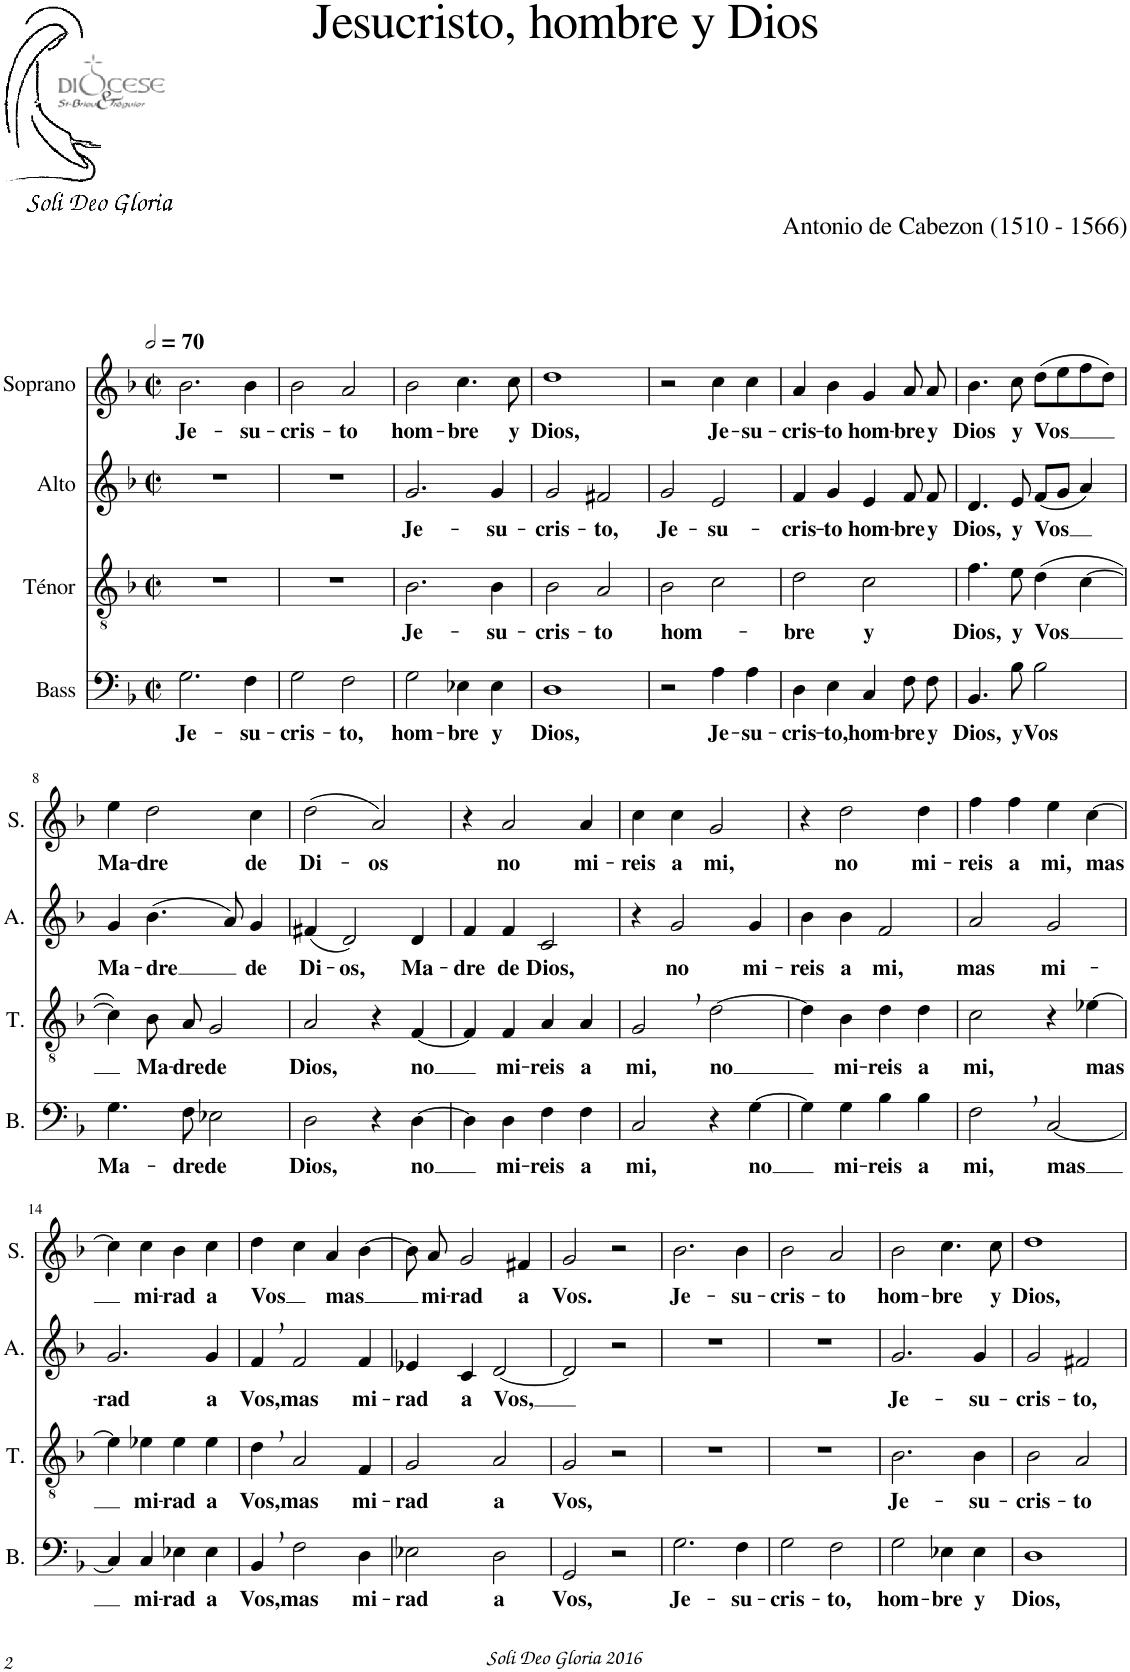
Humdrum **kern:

**kern	**text	**kern	**text	**kern	**text	**kern	**text
*part4	*part4	*part3	*part3	*part2	*part2	*part1	*part1
*staff4	*staff4	*staff3	*staff3	*staff2	*staff2	*staff1	*staff1
*I"Bass	*	*I"Ténor	*	*I"Alto	*	*I"Soprano	*
*I'B.	*	*I'T.	*	*I'A.	*	*I'S.	*
*clefF4	*	*clefGv2	*	*clefG2	*	*clefG2	*
*k[b-]	*	*k[b-]	*	*k[b-]	*	*k[b-]	*
*M2/2	*	*M2/2	*	*M2/2	*	*M2/2	*
*met(c|)	*	*met(c|)	*	*met(c|)	*	*met(c|)	*
*MM140	*	*MM140	*	*MM140	*	*MM140	*
=1	=1	=1	=1	=1	=1	=1	=1
!	!LO:LY:b	!	!	!	!	!	!LO:LY:b
2.G\	Je-	1r	.	1r	.	2.b-\	Je-
!	!LO:LY:b	!	!	!	!	!	!LO:LY:b
4F\	-su-	.	.	.	.	4b-\	-su-
=2	=2	=2	=2	=2	=2	=2	=2
!	!LO:LY:b	!	!	!	!	!	!LO:LY:b
2G\	-cris-	1r	.	1r	.	2b-\	-cris-
!	!LO:LY:b	!	!	!	!	!	!LO:LY:b
2F\	-to,	.	.	.	.	2a/	-to
=3	=3	=3	=3	=3	=3	=3	=3
!	!LO:LY:b	!	!LO:LY:b	!	!LO:LY:b	!	!LO:LY:b
2G\	hom-	2.B-\	Je-	2.g/	Je-	2b-\	hom-
!	!LO:LY:b	!	!	!	!	!	!LO:LY:b
4E-X\	-bre	.	.	.	.	4.cc\	-bre
!	!LO:LY:b	!	!LO:LY:b	!	!LO:LY:b	!	!
4E-\	y	4B-\	-su-	4g/	-su-	.	.
!	!	!	!	!	!	!	!LO:LY:b
.	.	.	.	.	.	8cc\	y
=4	=4	=4	=4	=4	=4	=4	=4
!	!LO:LY:b	!	!LO:LY:b	!	!LO:LY:b	!	!LO:LY:b
1D	Dios,	2B-\	-cris-	2g/	-cris-	1dd	Dios,
!	!	!	!LO:LY:b	!	!LO:LY:b	!	!
.	.	2A/	-to	2f#X/	-to,	.	.
=5	=5	=5	=5	=5	=5	=5	=5
!	!	!	!LO:LY:b	!	!LO:LY:b	!	!
2r	.	2B-\	hom-	2g/	Je-	2r	.
!	!LO:LY:b	!	!	!	!LO:LY:b	!	!LO:LY:b
4A\	Je-	2c\	.	2e/	-su-	4cc\	Je-
!	!LO:LY:b	!	!	!	!	!	!LO:LY:b
4A\	-su-	.	.	.	.	4cc\	-su-
=6	=6	=6	=6	=6	=6	=6	=6
!	!LO:LY:b	!	!LO:LY:b	!	!LO:LY:b	!	!LO:LY:b
4D\	-cris-	2d\	-bre	4f/	-cris-	4a/	-cris-
!	!LO:LY:b	!	!	!	!LO:LY:b	!	!LO:LY:b
4E\	-to,	.	.	4g/	-to	4b-\	-to
!	!LO:LY:b	!	!LO:LY:b	!	!LO:LY:b	!	!LO:LY:b
4C/	hom-	2c\	y	4e/	hom-	4g/	hom-
!	!LO:LY:b	!	!	!	!LO:LY:b	!	!LO:LY:b
8F\L	-bre	.	.	8f/	-bre	8a/	-bre
!	!LO:LY:b	!	!	!	!LO:LY:b	!	!LO:LY:b
8F\J	y	.	.	8f/	y	8a/	y
=7	=7	=7	=7	=7	=7	=7	=7
!	!LO:LY:b	!	!LO:LY:b	!	!LO:LY:b	!	!LO:LY:b
4.BB-/	Dios,	4.f\	Dios,	4.d/	Dios,	4.b-\	Dios
!	!LO:LY:b	!	!LO:LY:b	!	!LO:LY:b	!	!LO:LY:b
8B-\	y	8e\	y	8e/	y	8cc\	y
!	!LO:LY:b	!	!LO:LY:b	!	!LO:LY:b	!	!LO:LY:b
2B-\	Vos	(4d\	Vos	(8f/L	Vos	(8dd\L	Vos
.	.	.	.	8g/J	.	8ee\	.
.	.	[4c\	.	4a/)	.	8ff\	.
.	.	.	.	.	.	8dd\J)	.
!!LO:LB:g=z
=8	=8	=8	=8	=8	=8	=8	=8
!	!LO:LY:b	!	!	!	!LO:LY:b	!	!LO:LY:b
4.G\	Ma-	4c\])	.	4g/	Ma-	4ee\	Ma-
!	!	!	!LO:LY:b	!	!LO:LY:b	!	!LO:LY:b
.	.	8B-/L	Ma-	(4.b-\	-dre	2dd\	-dre
!	!LO:LY:b	!	!LO:LY:b	!	!	!	!
8F\	-dre	8A/J	-dre	.	.	.	.
!	!LO:LY:b	!	!LO:LY:b	!	!	!	!
2E-X\	de	2G/	de	.	.	.	.
.	.	.	.	8a/)	.	.	.
!	!	!	!	!	!LO:LY:b	!	!LO:LY:b
.	.	.	.	4g/	de	4cc\	de
=9	=9	=9	=9	=9	=9	=9	=9
!	!LO:LY:b	!	!LO:LY:b	!	!LO:LY:b	!	!LO:LY:b
2D\	Dios,	2A/	Dios,	(4f#X/	Di-	(2dd\	Di-
!	!	!	!	!	!LO:LY:b	!	!
.	.	.	.	2d/)	-os,	.	.
!	!	!	!	!	!	!	!LO:LY:b
4r	.	4r	.	.	.	2a/)	-os
!	!LO:LY:b	!	!LO:LY:b	!	!LO:LY:b	!	!
[4D\	no	[4F/	no	4d/	Ma-	.	.
=10	=10	=10	=10	=10	=10	=10	=10
!	!	!	!	!	!LO:LY:b	!	!
4D\]	.	4F/]	.	4f/	-dre	4r	.
!	!LO:LY:b	!	!LO:LY:b	!	!LO:LY:b	!	!LO:LY:b
4D\	mi-	4F/	mi-	4f/	de	2a/	no
!	!LO:LY:b	!	!LO:LY:b	!	!LO:LY:b	!	!
4F\	-reis	4A/	-reis	2c/	Dios,	.	.
!	!LO:LY:b	!	!LO:LY:b	!	!	!	!LO:LY:b
4F\	a	4A/	a	.	.	4a/	mi-
=11	=11	=11	=11	=11	=11	=11	=11
!	!LO:LY:b	!	!LO:LY:b	!	!	!	!LO:LY:b
2C/	mi,	2G,/	mi,	4r	.	4cc\	-reis
!	!	!	!	!	!LO:LY:b	!	!LO:LY:b
.	.	.	.	2g/	no	4cc\	a
!	!	!	!LO:LY:b	!	!	!	!LO:LY:b
4r	.	[2d\	no	.	.	2g/	mi,
!	!LO:LY:b	!	!	!	!LO:LY:b	!	!
[4G\	no	.	.	4g/	mi-	.	.
=12	=12	=12	=12	=12	=12	=12	=12
!	!	!	!	!	!LO:LY:b	!	!
4G\]	.	4d\]	.	4b-\	-reis	4r	.
!	!LO:LY:b	!	!LO:LY:b	!	!LO:LY:b	!	!LO:LY:b
4G\	mi-	4B-\	mi-	4b-\	a	2dd\	no
!	!LO:LY:b	!	!LO:LY:b	!	!LO:LY:b	!	!
4B-\	-reis	4d\	-reis	2f/	mi,	.	.
!	!LO:LY:b	!	!LO:LY:b	!	!	!	!LO:LY:b
4B-\	a	4d\	a	.	.	4dd\	mi-
=13	=13	=13	=13	=13	=13	=13	=13
!	!LO:LY:b	!	!LO:LY:b	!	!LO:LY:b	!	!LO:LY:b
2F,\	mi,	2c\	mi,	2a/	mas	4ff\	-reis
!	!	!	!	!	!	!	!LO:LY:b
.	.	.	.	.	.	4ff\	a
!	!LO:LY:b	!	!	!	!LO:LY:b	!	!LO:LY:b
[2C/	mas	4r	.	2g/	mi-	4ee\	mi,
!	!	!	!LO:LY:b	!	!	!	!LO:LY:b
.	.	[4e-X\	mas	.	.	[4cc\	mas
!!LO:LB:g=z
=14	=14	=14	=14	=14	=14	=14	=14
!	!	!	!	!	!LO:LY:b	!	!
4C/]	.	4e-\]	.	2.g/	-rad	4cc\]	.
!	!LO:LY:b	!	!LO:LY:b	!	!	!	!LO:LY:b
4C/	mi-	4e-X\	mi-	.	.	4cc\	mi-
!	!LO:LY:b	!	!LO:LY:b	!	!	!	!LO:LY:b
4E-X\	-rad	4e-\	-rad	.	.	4b-\	-rad
!	!LO:LY:b	!	!LO:LY:b	!	!LO:LY:b	!	!LO:LY:b
4E-\	a	4e-\	a	4g/	a	4cc\	a
=15	=15	=15	=15	=15	=15	=15	=15
!	!LO:LY:b	!	!LO:LY:b	!	!LO:LY:b	!	!LO:LY:b
4BB-,/	Vos,	4d,\	Vos,	4f,/	Vos,	4dd\	Vos
!	!LO:LY:b	!	!LO:LY:b	!	!LO:LY:b	!	!
2F\	mas	2A/	mas	2f/	mas	4cc\	.
!	!	!	!	!	!	!	!LO:LY:b
.	.	.	.	.	.	4a/	mas
!	!LO:LY:b	!	!LO:LY:b	!	!LO:LY:b	!	!
4D\	mi-	4F/	mi-	4f/	mi-	[4b-\	.
=16	=16	=16	=16	=16	=16	=16	=16
!	!LO:LY:b	!	!LO:LY:b	!	!LO:LY:b	!	!
2E-X\	-rad	2G/	-rad	4e-X/	-rad	8b-\]	.
!	!	!	!	!	!	!	!LO:LY:b
.	.	.	.	.	.	8a/	mi-
!	!	!	!	!	!LO:LY:b	!	!LO:LY:b
.	.	.	.	4c/	a	2g/	-rad
!	!LO:LY:b	!	!LO:LY:b	!	!LO:LY:b	!	!
2D\	a	2A/	a	[2d/	Vos,	.	.
!	!	!	!	!	!	!	!LO:LY:b
.	.	.	.	.	.	4f#X/	a
=17	=17	=17	=17	=17	=17	=17	=17
!	!LO:LY:b	!	!LO:LY:b	!	!	!	!LO:LY:b
2GG/	Vos,	2G/	Vos,	2d/]	.	2g/	Vos.
2r	.	2r	.	2r	.	2r	.
=18	=18	=18	=18	=18	=18	=18	=18
!	!LO:LY:b	!	!	!	!	!	!LO:LY:b
2.G\	Je-	1r	.	1r	.	2.b-\	Je-
!	!LO:LY:b	!	!	!	!	!	!LO:LY:b
4F\	-su-	.	.	.	.	4b-\	-su-
=19	=19	=19	=19	=19	=19	=19	=19
!	!LO:LY:b	!	!	!	!	!	!LO:LY:b
2G\	-cris-	1r	.	1r	.	2b-\	-cris-
!	!LO:LY:b	!	!	!	!	!	!LO:LY:b
2F\	-to,	.	.	.	.	2a/	-to
=20	=20	=20	=20	=20	=20	=20	=20
!	!LO:LY:b	!	!LO:LY:b	!	!LO:LY:b	!	!LO:LY:b
2G\	hom-	2.B-\	Je-	2.g/	Je-	2b-\	hom-
!	!LO:LY:b	!	!	!	!	!	!LO:LY:b
4E-X\	-bre	.	.	.	.	4.cc\	-bre
!	!LO:LY:b	!	!LO:LY:b	!	!LO:LY:b	!	!
4E-\	y	4B-\	-su-	4g/	-su-	.	.
!	!	!	!	!	!	!	!LO:LY:b
.	.	.	.	.	.	8cc\	y
=21	=21	=21	=21	=21	=21	=21	=21
!	!LO:LY:b	!	!LO:LY:b	!	!LO:LY:b	!	!LO:LY:b
1D	Dios,	2B-\	-cris-	2g/	-cris-	1dd	Dios,
!	!	!	!LO:LY:b	!	!LO:LY:b	!	!
.	.	2A/	-to	2f#X/	-to,	.	.
=	=	=	=	=	=	=	=
*-	*-	*-	*-	*-	*-	*-	*-
